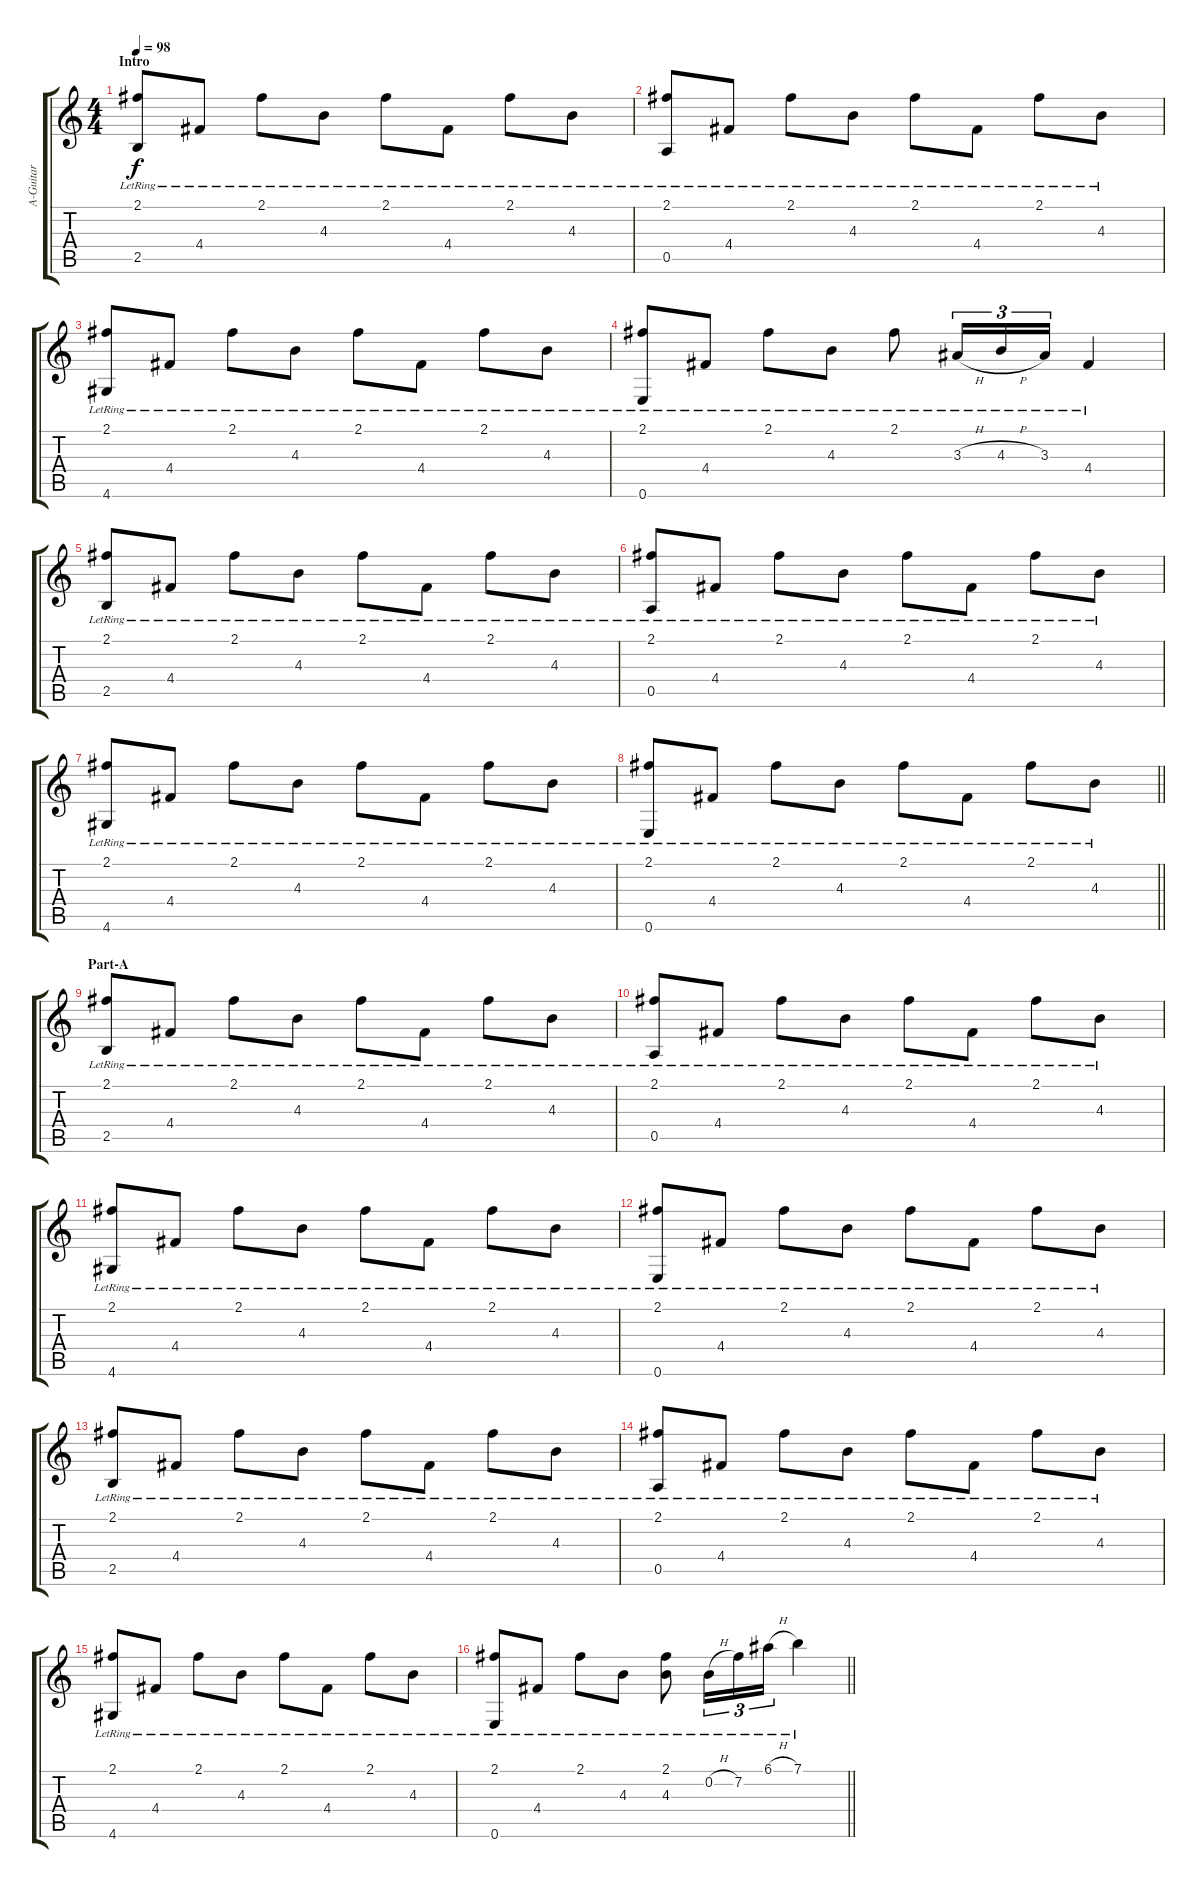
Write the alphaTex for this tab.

\track ("A-Guitar" "A-Guitar") {instrument acousticguitarsteel}
\staff {score tabs}
\tuning (E4 B3 G3 D3 A2 E2) {hide}
\ts (4 4)
\section ("" "Intro")
\tempo 98
\clef g2
\ks c
(2.1{lr} 2.5{lr}).8{dy f instrument acousticguitarsteel} 4.4{lr}.8 2.1{lr}.8 4.3{lr}.8 2.1{lr}.8 4.4{lr}.8 2.1{lr}.8 4.3{lr}.8 |
(2.1{lr} 0.5{lr}).8 4.4{lr}.8 2.1{lr}.8 4.3{lr}.8 2.1{lr}.8 4.4{lr}.8 2.1{lr}.8 4.3{lr}.8 |
(2.1{lr} 4.6{lr}).8 4.4{lr}.8 2.1{lr}.8 4.3{lr}.8 2.1{lr}.8 4.4{lr}.8 2.1{lr}.8 4.3{lr}.8 |
(2.1{lr} 0.6{lr}).8 4.4{lr}.8 2.1{lr}.8 4.3{lr}.8 2.1{lr}.8 3.3{h lr}.16{tu (3 2)} 4.3{h lr}.16{tu (3 2)} 3.3{lr}.16{tu (3 2)} 4.4{lr}.4 |
(2.1{lr} 2.5{lr}).8 4.4{lr}.8 2.1{lr}.8 4.3{lr}.8 2.1{lr}.8 4.4{lr}.8 2.1{lr}.8 4.3{lr}.8 |
(2.1{lr} 0.5{lr}).8 4.4{lr}.8 2.1{lr}.8 4.3{lr}.8 2.1{lr}.8 4.4{lr}.8 2.1{lr}.8 4.3{lr}.8 |
(2.1{lr} 4.6{lr}).8 4.4{lr}.8 2.1{lr}.8 4.3{lr}.8 2.1{lr}.8 4.4{lr}.8 2.1{lr}.8 4.3{lr}.8 |
\barLineRight lightlight
(2.1{lr} 0.6{lr}).8 4.4{lr}.8 2.1{lr}.8 4.3{lr}.8 2.1{lr}.8 4.4{lr}.8 2.1{lr}.8 4.3{lr}.8 |
\section ("" "Part-A")
(2.1{lr} 2.5{lr}).8 4.4{lr}.8 2.1{lr}.8 4.3{lr}.8 2.1{lr}.8 4.4{lr}.8 2.1{lr}.8 4.3{lr}.8 |
(2.1{lr} 0.5{lr}).8 4.4{lr}.8 2.1{lr}.8 4.3{lr}.8 2.1{lr}.8 4.4{lr}.8 2.1{lr}.8 4.3{lr}.8 |
(2.1{lr} 4.6{lr}).8 4.4{lr}.8 2.1{lr}.8 4.3{lr}.8 2.1{lr}.8 4.4{lr}.8 2.1{lr}.8 4.3{lr}.8 |
(2.1{lr} 0.6{lr}).8 4.4{lr}.8 2.1{lr}.8 4.3{lr}.8 2.1{lr}.8 4.4{lr}.8 2.1{lr}.8 4.3{lr}.8 |
(2.1{lr} 2.5{lr}).8 4.4{lr}.8 2.1{lr}.8 4.3{lr}.8 2.1{lr}.8 4.4{lr}.8 2.1{lr}.8 4.3{lr}.8 |
(2.1{lr} 0.5{lr}).8 4.4{lr}.8 2.1{lr}.8 4.3{lr}.8 2.1{lr}.8 4.4{lr}.8 2.1{lr}.8 4.3{lr}.8 |
(2.1{lr} 4.6{lr}).8 4.4{lr}.8 2.1{lr}.8 4.3{lr}.8 2.1{lr}.8 4.4{lr}.8 2.1{lr}.8 4.3{lr}.8 |
\barLineRight lightlight
(2.1{lr} 0.6{lr}).8 4.4{lr}.8 2.1{lr}.8 4.3{lr}.8 (2.1{lr} 4.3{lr}).8 0.2{h lr}.16{tu (3 2)} 7.2{lr}.16{tu (3 2)} 6.1{h lr}.16{tu (3 2)} 7.1{lr}.4
